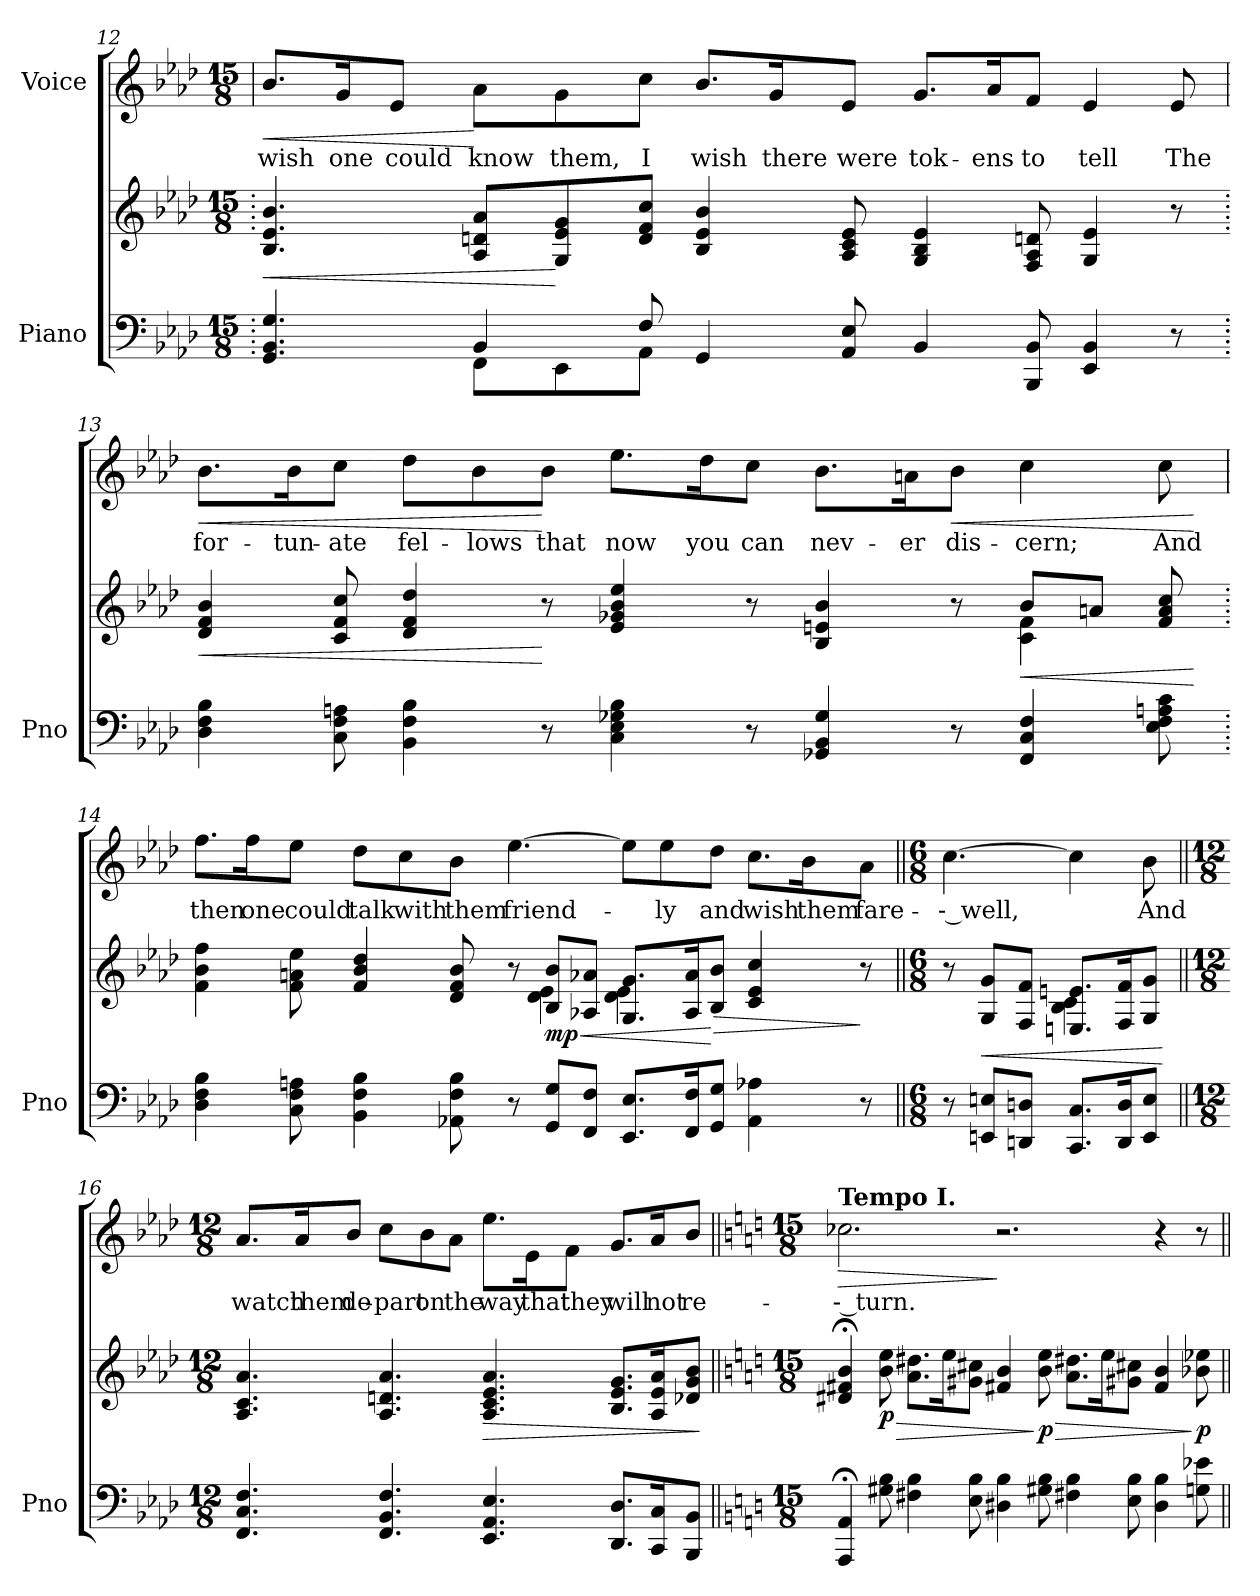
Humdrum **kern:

**kern	**kern	**dynam	**kern	**text	**dynam
*part2	*part2	*part2	*part1	*part1	*part1
*staff3	*staff2	*staff2/3	*staff1	*staff1	*staff1
*I"Piano	*	*	*I"Voice	*	*
*I'Pno	*	*	*	*	*
!!LO:PB:g=z
*clefF4	*clefG2	*	*clefG2	*	*
*k[b-e-a-d-]	*k[b-e-a-d-]	*	*k[b-e-a-d-]	*	*
*M15/8	*M15/8	*	*M15/8	*	*
=12.	=12.	=12	=12	=12	=12
*^	*	*	*	*	*
!	!	!	!LO:HP:b	!	!LO:LY:b	!LO:HP:b
4.GG/ 4.BB-/ 4.G/	4.ryy	4.B-/ 4.e-/ 4.b-/	<	8.b-/L	wish	<
!	!	!	!	!	!LO:LY:b	!
.	.	.	.	16g/K	one	.
!	!	!	!	!	!LO:LY:b	!
.	.	.	.	8e-/J	could	.
!	!	!	!	!	!LO:LY:b	!
4BB-/	8FF\L	8A-/ 8dn/ 8a-/L	.	8a-\L	know	[
!	!	!	!	!	!LO:LY:b	!
.	8EE-\	8G/ 8e-/ 8g/	[	8g\	them,	.
!	!	!	!	!	!LO:LY:b	!
8F/	8AA-\J	8d/ 8f/ 8cc/J	.	8cc\J	I	.
!	!	!	!	!	!LO:LY:b	!
4GG/	1ryy	4B-/ 4e-/ 4b-/	.	8.b-/L	wish	.
!	!	!	!	!	!LO:LY:b	!
.	.	.	.	16g/K	there	.
!	!	!	!	!	!LO:LY:b	!
8AA-/ 8E-/	.	8A-/ 8c/ 8e-/	.	8e-/J	were	.
!	!	!	!	!	!LO:LY:b	!
4BB-/	.	4G/ 4B-/ 4e-/	.	8.g/L	tok-	.
!	!	!	!	!	!LO:LY:b	!
.	.	.	.	16a-/K	-ens	.
!	!	!	!	!	!LO:LY:b	!
8BBB-/ 8BB-/	.	8F/ 8A-/ 8dn/	.	8f/J	to	.
!	!	!	!	!	!LO:LY:b	!
4EE-/ 4BB-/	.	4G/ 4e-/	.	4e-/	tell	.
!	!	!	!	!	!LO:LY:b	!
8r	8ryy	8r	.	8e-/	The	.
!!LO:LB:g=z
=13.	=13.	=13.	=13	=13	=13	=13
!	!	!	!LO:HP:b	!	!LO:LY:b	!LO:HP:b
*v	*v	*^	*	*	*	*
4D-\ 4F\ 4B-\	4d-/ 4f/ 4b-/	1.ryy	<	8.b-\L	for-	<
!	!	!	!	!	!LO:LY:b	!
.	.	.	.	16b-\K	-tun-	.
!	!	!	!	!	!LO:LY:b	!
8C\ 8F\ 8An\	8c/ 8f/ 8cc/	.	.	8cc\J	-ate	.
!	!	!	!	!	!LO:LY:b	!
4BB-\ 4F\ 4B-\	4d-/ 4f/ 4dd-/	.	.	8dd-\L	fel-	.
!	!	!	!	!	!LO:LY:b	!
.	.	.	.	8b-\	-lows	.
!	!	!	!	!	!LO:LY:b	!
8r	8r	.	[	8b-\J	that	[
!	!	!	!	!	!LO:LY:b	!
4C\ 4E-\ 4G-X\ 4B-\	4e-/ 4g-X/ 4b-/ 4ee-/	.	.	8.ee-\L	now	.
!	!	!	!	!	!LO:LY:b	!
.	.	.	.	16dd-\K	you	.
!	!	!	!	!	!LO:LY:b	!
8r	8r	.	.	8cc\J	can	.
!	!	!	!	!	!LO:LY:b	!
4GG-X/ 4BB-/ 4G-/	4B-/ 4en/ 4b-/	.	.	8.b-\L	nev-	.
!	!	!	!	!	!LO:LY:b	!
.	.	.	.	16an\K	-er	.
!	!	!	!	!	!LO:LY:b	!LO:HP:b
8r	8r	.	.	8b-\J	dis-	<
!	!	!	!LO:HP:b	!	!LO:LY:b	!
4FF/ 4C/ 4F/	8b-/L	4c\ 4f\	<	4cc\	-cern;	.
.	8an/J	.	.	.	.	.
!	!	!	!	!	!LO:LY:b	!
8E-\ 8F\ 8An\ 8c\	8f/ 8a/ 8cc/	8ryy	.	8cc\	And	.
*	*v	*v	*	*	*	*
.	.	[	.	.	[
!!LO:LB:g=z
=14.	=14.	=14	=14	=14	=14
*	*^	*	*	*	*
!	!	!	!	!	!LO:LY:b	!
4D-\ 4F\ 4B-\	4f\ 4b-\ 4ff\	2..ryy	.	8.ff\L	then	.
!	!	!	!	!	!LO:LY:b	!
.	.	.	.	16ff\K	one	.
!	!	!	!	!	!LO:LY:b	!
8C\ 8F\ 8An\	8f\ 8an\ 8ee-\	.	.	8ee-\J	could	.
!	!	!	!	!	!LO:LY:b	!
4BB-\ 4F\ 4B-\	4f/ 4b-/ 4dd-/	.	.	8dd-\L	talk	.
!	!	!	!	!	!LO:LY:b	!
.	.	.	.	8cc\	with	.
!	!	!	!	!	!LO:LY:b	!
8AA-X\ 8F\ 8B-\	8d-/ 8f/ 8b-/	.	.	8b-\J	them	.
!	!	!	!	!	!LO:LY:b	!
8r	8r	.	.	[4.ee-\	friend-	.
!	!	!	!LO:HP:b	!	!	!
!	!	!	!LO:DY:n=1:b	!	!	!
8GG/ 8G/L	8B-/ 8b-/L	4d-\ 4e-\	< mp	.	.	.
8FF/ 8F/J	8A-X/ 8a-X/J	.	.	.	.	.
8.EE-/ 8.E-/L	8.G/ 8.g/L	4d-\ 4e-\	.	8ee-\L]	.	.
!	!	!	!	!	!LO:LY:b	!
.	.	.	.	8ee-\	-ly	.
16FF/ 16F/K	16A-/ 16a-/K	.	.	.	.	.
!	!	!	!LO:HP:n=1:b	!	!LO:LY:b	!
8GG/ 8G/J	8B-/ 8b-/J	2ryy	[ >	8dd-\J	and	.
!	!	!	!	!	!LO:LY:b	!
4AA-\ 4A-i\	4c/ 4e-/ 4cc/	.	.	8.cc\L	wish	.
!	!	!	!	!	!LO:LY:b	!
.	.	.	.	16b-\K	them	.
!	!	!	!	!	!LO:LY:b	!
8r	8r	.	]	8a-\J	fare-	.
!!LO:LB:g=z
=15||	=15||	=15||	=15||	=15||	=15||	=15||
*M6/8	*M6/8	*	*	*M6/8	*	*
!	!	!	!	!	!LO:LY:b	!
8r	8r	4.ryy	.	[4.cc\	-- well,	.
!	!	!	!LO:HP:b	!	!	!
8EEn/ 8En/L	8G/ 8g/L	.	<	.	.	.
8DDn/ 8Dn/J	8F/ 8f/J	.	.	.	.	.
8.CC/ 8.C/L	8.En/ 8.en/L	4B-\ 4c\	.	4cc\]	.	.
16DD/ 16D/K	16F/ 16f/K	.	.	.	.	.
!	!	!	!	!	!LO:LY:b	!
8EE/ 8E/J	8G/ 8g/J	8ryy	.	8b-\	And	.
*	*v	*v	*	*	*	*
.	.	[	.	.	.
=16||	=16||	=16||	=16||	=16||	=16||
*M12/8	*M12/8	*	*M12/8	*	*
!	!	!	!	!LO:LY:b	!
4.FF/ 4.C/ 4.F/	4.A-/ 4.c/ 4.a-/	.	8.a-/L	watch	.
!	!	!	!	!LO:LY:b	!
.	.	.	16a-/K	them	.
!	!	!	!	!LO:LY:b	!
.	.	.	8b-/J	de-	.
!	!	!	!	!LO:LY:b	!
4.FF/ 4.BB-/ 4.F/	4.A-/ 4.dn/ 4.a-/	.	8cc\L	-part	.
!	!	!	!	!LO:LY:b	!
.	.	.	8b-\	on	.
!	!	!	!	!LO:LY:b	!
.	.	.	8a-\J	the	.
!	!	!LO:HP:b	!	!LO:LY:b	!
4.EE-/ 4.AA-/ 4.E-/	4.A-/ 4.c/ 4.e-/ 4.a-/	>	8.ee-\L	way	.
!	!	!	!	!LO:LY:b	!
.	.	.	16e-\K	that	.
!	!	!	!	!LO:LY:b	!
.	.	.	8f\J	they	.
!	!	!	!	!LO:LY:b	!
8.DD-/ 8.D-/L	8.B-/ 8.e-/ 8.g/L	.	8.g/L	will	.
!	!	!	!	!LO:LY:b	!
16CC/ 16C/K	16A-/ 16e-/ 16a-/K	.	16a-/K	not	.
!	!	!	!	!LO:LY:b	!
8BBB-/ 8BB-/J	8d-X/ 8g/ 8b-/J	.	8b-/J	re-	.
.	.	]	.	.	.
!!LO:PB:g=z
=17||	=17||	=17||	=17||	=17||	=17||
*k[]	*k[]	*	*k[]	*	*
*M15/8	*M15/8	*	*M15/8	*	*
*	*	*	*MM106	*	*
!	!	!	!LO:TX:a:B:t=Tempo I.	!	!
!	!	!	!	!LO:LY:b	!LO:HP:b
4AAA/;< 4AA/;<	4d#X/;< 4f#X/;< 4b/;<	.	2.cc-X\	-- turn.	>
!	!	!LO:HP:b	!	!	!
!	!	!LO:DY:n=1:b	!	!	!
8G#X\ 8B\	8b\ 8ee\	> p	.	.	.
4F#X\ 4B\	8.a\ 8.dd#X\L	.	.	.	.
.	16ee\K	.	.	.	.
8E\ 8B\	8g#X\ 8cc#X\J	.	.	.	.
4D#X\ 4B\	4f#X/ 4b/	.	2.r	.	]
!	!	!LO:HP:n=1:b	!	!	!
!	!	!LO:DY:n=2:b	!	!	!
8G#X\ 8B\	8b\ 8ee\	] > p	.	.	.
4F#X\ 4B\	8.a\ 8.dd#X\L	.	.	.	.
.	16ee\K	.	.	.	.
8E\ 8B\	8g#X\ 8cc#X\J	.	.	.	.
4D#\ 4B\	4f#/ 4b/	.	4r	.	.
!	!	!LO:DY:n=3:b	!	!	!
8Gn\ 8e-X\	8b-X\ 8ee-X\	] p	8r	.	.
=||	=||	=||	=||	=||	=||
*-	*-	*-	*-	*-	*-
